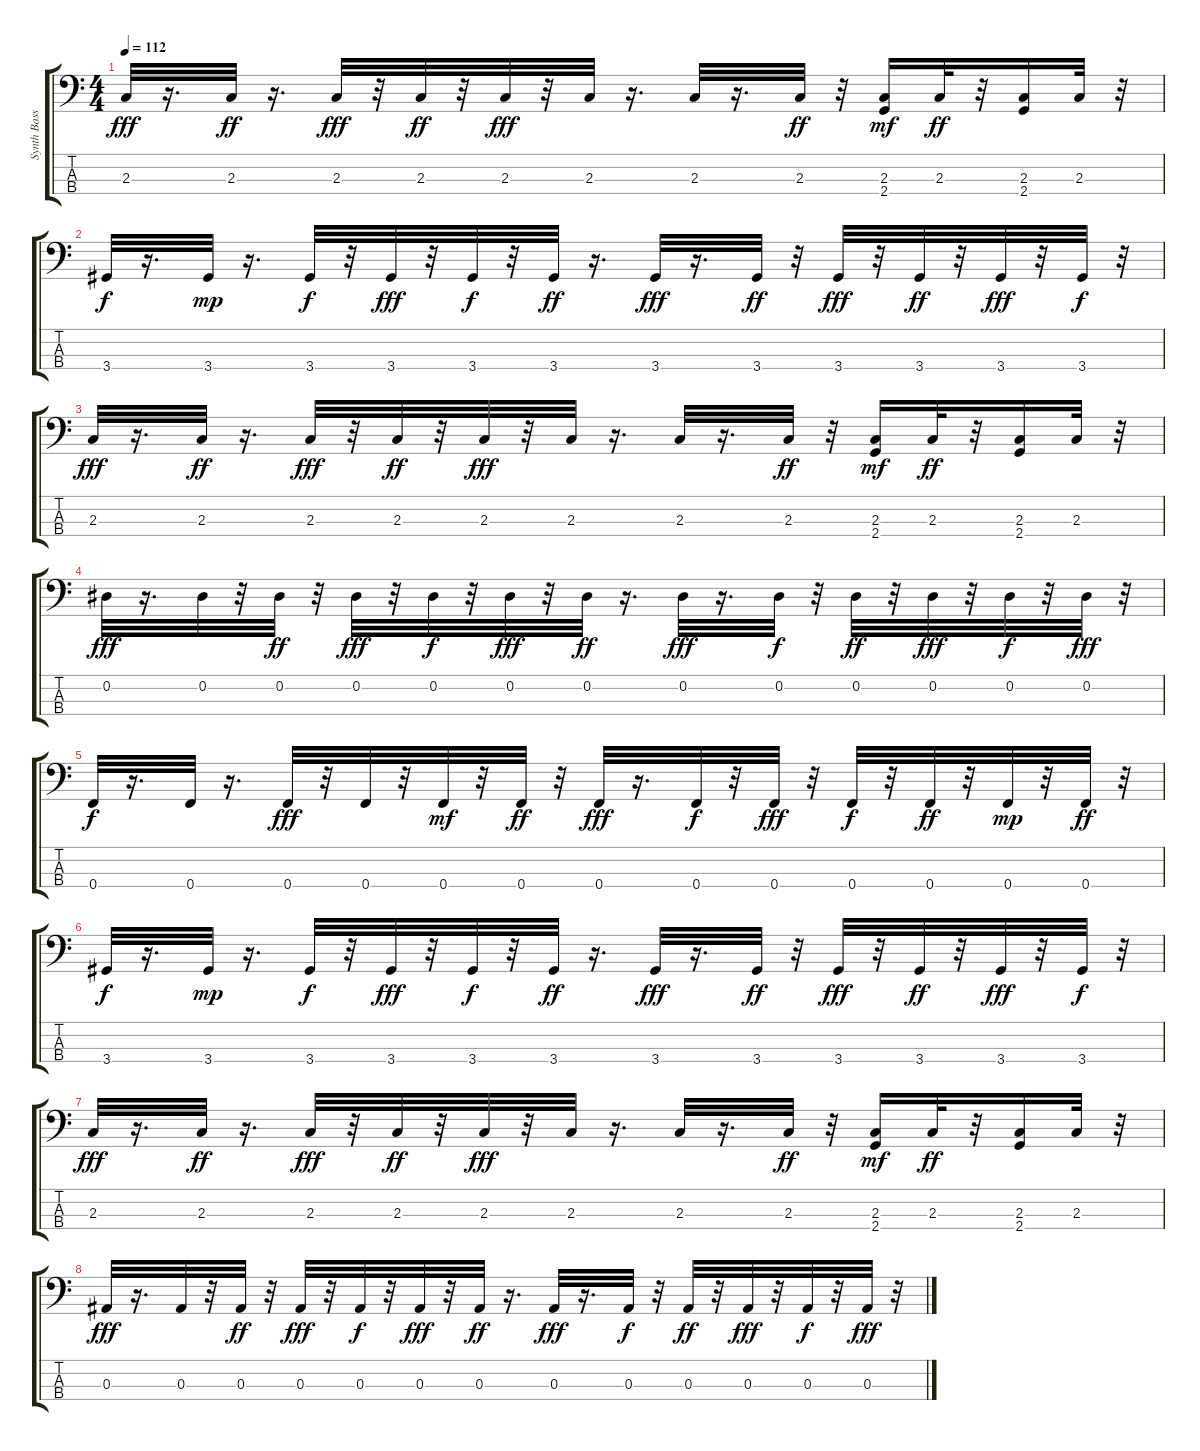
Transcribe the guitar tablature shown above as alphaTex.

\track ("Synth Bass" "Synth Bass") {instrument synthbass1}
\staff {score tabs}
\tuning (Ab2 Eb2 Bb1 F1) {hide}
\ts (4 4)
\tempo 112
\clef f4
\ks c
2.3.32{dy fff} r.16{d} 2.3.32{dy ff} r.16{d} 2.3.32{dy fff} r.32 2.3.32{dy ff} r.32 2.3.32{dy fff} r.32 2.3.32 r.16{d} 2.3.32 r.16{d} 2.3.32{dy ff} r.32 (2.3 2.4).16{dy mf} 2.3.32{dy ff} r.32 (2.3 2.4).16 2.3.32 r.32 |
3.4.32{dy f} r.16{d} 3.4.32{dy mp} r.16{d} 3.4.32{dy f} r.32 3.4.32{dy fff} r.32 3.4.32{dy f} r.32 3.4.32{dy ff} r.16{d} 3.4.32{dy fff} r.16{d} 3.4.32{dy ff} r.32 3.4.32{dy fff} r.32 3.4.32{dy ff} r.32 3.4.32{dy fff} r.32 3.4.32{dy f} r.32 |
2.3.32{dy fff} r.16{d} 2.3.32{dy ff} r.16{d} 2.3.32{dy fff} r.32 2.3.32{dy ff} r.32 2.3.32{dy fff} r.32 2.3.32 r.16{d} 2.3.32 r.16{d} 2.3.32{dy ff} r.32 (2.3 2.4).16{dy mf} 2.3.32{dy ff} r.32 (2.3 2.4).16 2.3.32 r.32 |
0.2.32{dy fff} r.16{d} 0.2.32 r.32 0.2.32{dy ff} r.32 0.2.32{dy fff} r.32 0.2.32{dy f} r.32 0.2.32{dy fff} r.32 0.2.32{dy ff} r.16{d} 0.2.32{dy fff} r.16{d} 0.2.32{dy f} r.32 0.2.32{dy ff} r.32 0.2.32{dy fff} r.32 0.2.32{dy f} r.32 0.2.32{dy fff} r.32 |
0.4.32{dy f} r.16{d} 0.4.32 r.16{d} 0.4.32{dy fff} r.32 0.4.32 r.32 0.4.32{dy mf} r.32 0.4.32{dy ff} r.32 0.4.32{dy fff} r.16{d} 0.4.32{dy f} r.32 0.4.32{dy fff} r.32 0.4.32{dy f} r.32 0.4.32{dy ff} r.32 0.4.32{dy mp} r.32 0.4.32{dy ff} r.32 |
3.4.32{dy f} r.16{d} 3.4.32{dy mp} r.16{d} 3.4.32{dy f} r.32 3.4.32{dy fff} r.32 3.4.32{dy f} r.32 3.4.32{dy ff} r.16{d} 3.4.32{dy fff} r.16{d} 3.4.32{dy ff} r.32 3.4.32{dy fff} r.32 3.4.32{dy ff} r.32 3.4.32{dy fff} r.32 3.4.32{dy f} r.32 |
2.3.32{dy fff} r.16{d} 2.3.32{dy ff} r.16{d} 2.3.32{dy fff} r.32 2.3.32{dy ff} r.32 2.3.32{dy fff} r.32 2.3.32 r.16{d} 2.3.32 r.16{d} 2.3.32{dy ff} r.32 (2.3 2.4).16{dy mf} 2.3.32{dy ff} r.32 (2.3 2.4).16 2.3.32 r.32 |
0.3.32{dy fff} r.16{d} 0.3.32 r.32 0.3.32{dy ff} r.32 0.3.32{dy fff} r.32 0.3.32{dy f} r.32 0.3.32{dy fff} r.32 0.3.32{dy ff} r.16{d} 0.3.32{dy fff} r.16{d} 0.3.32{dy f} r.32 0.3.32{dy ff} r.32 0.3.32{dy fff} r.32 0.3.32{dy f} r.32 0.3.32{dy fff} r.32
